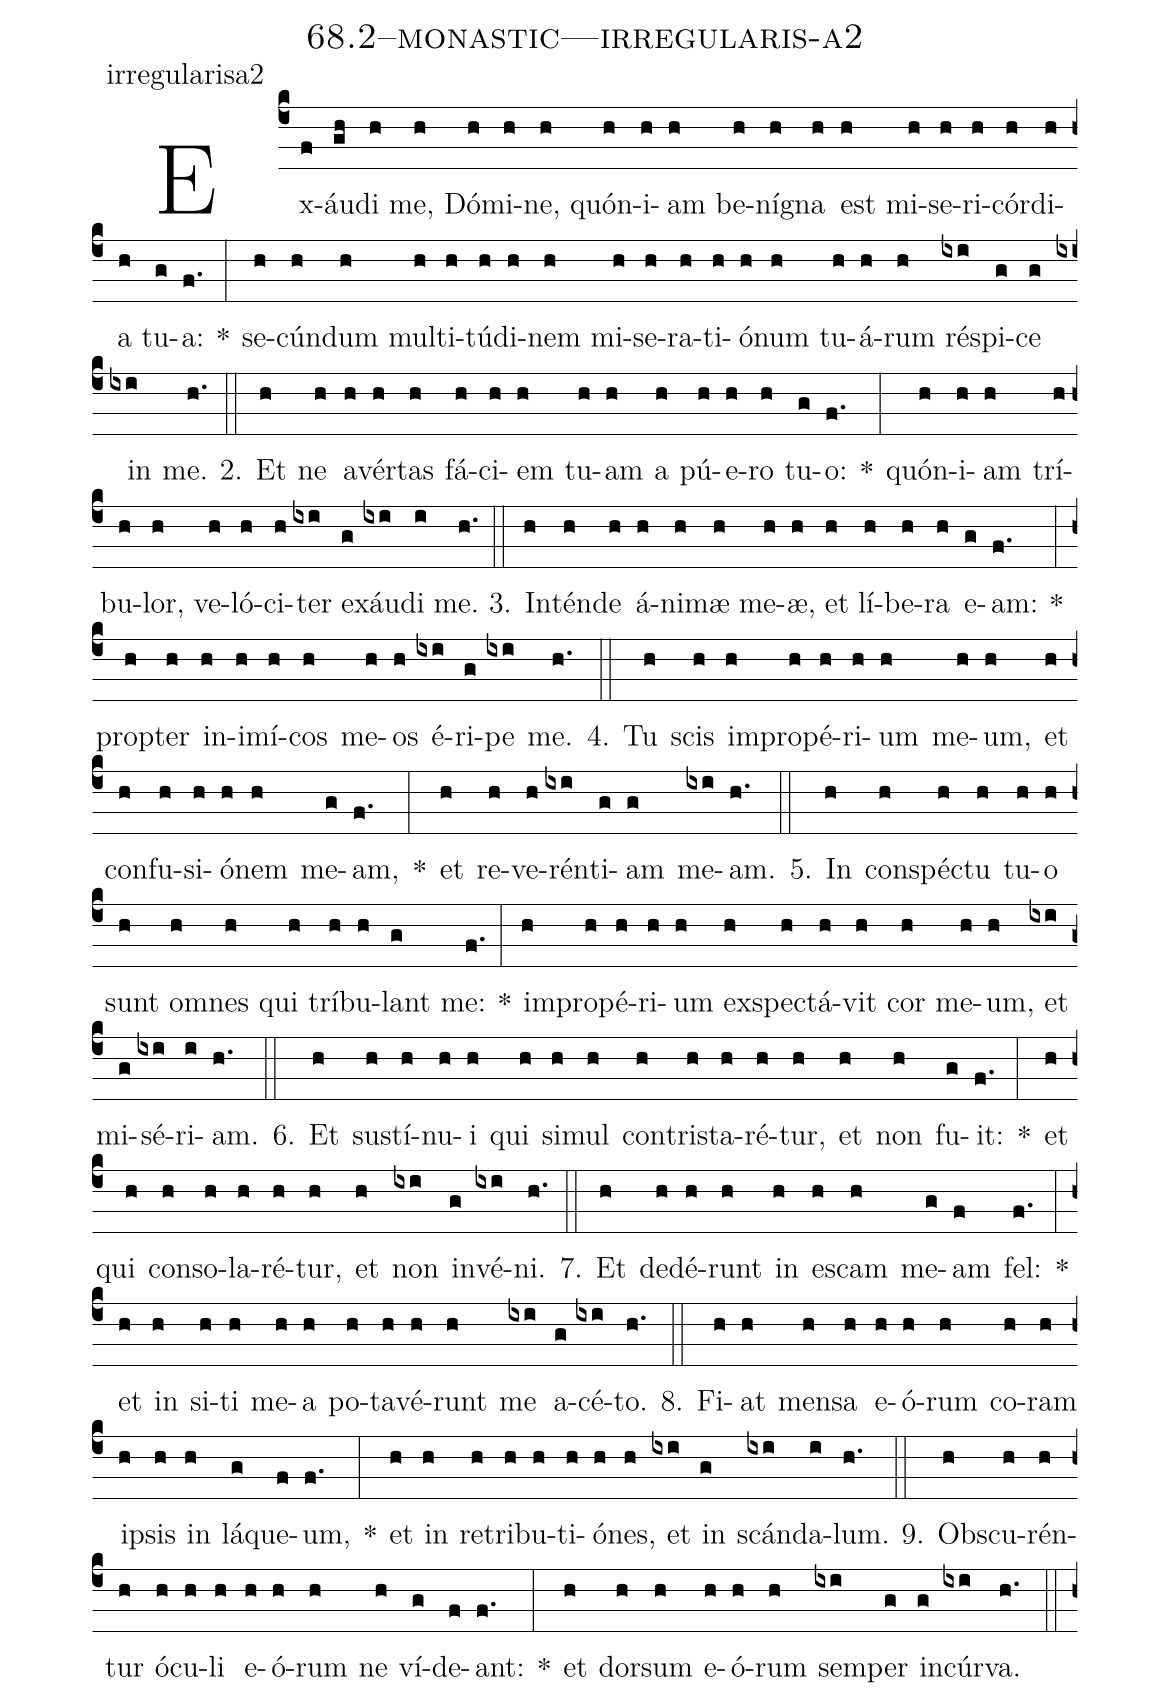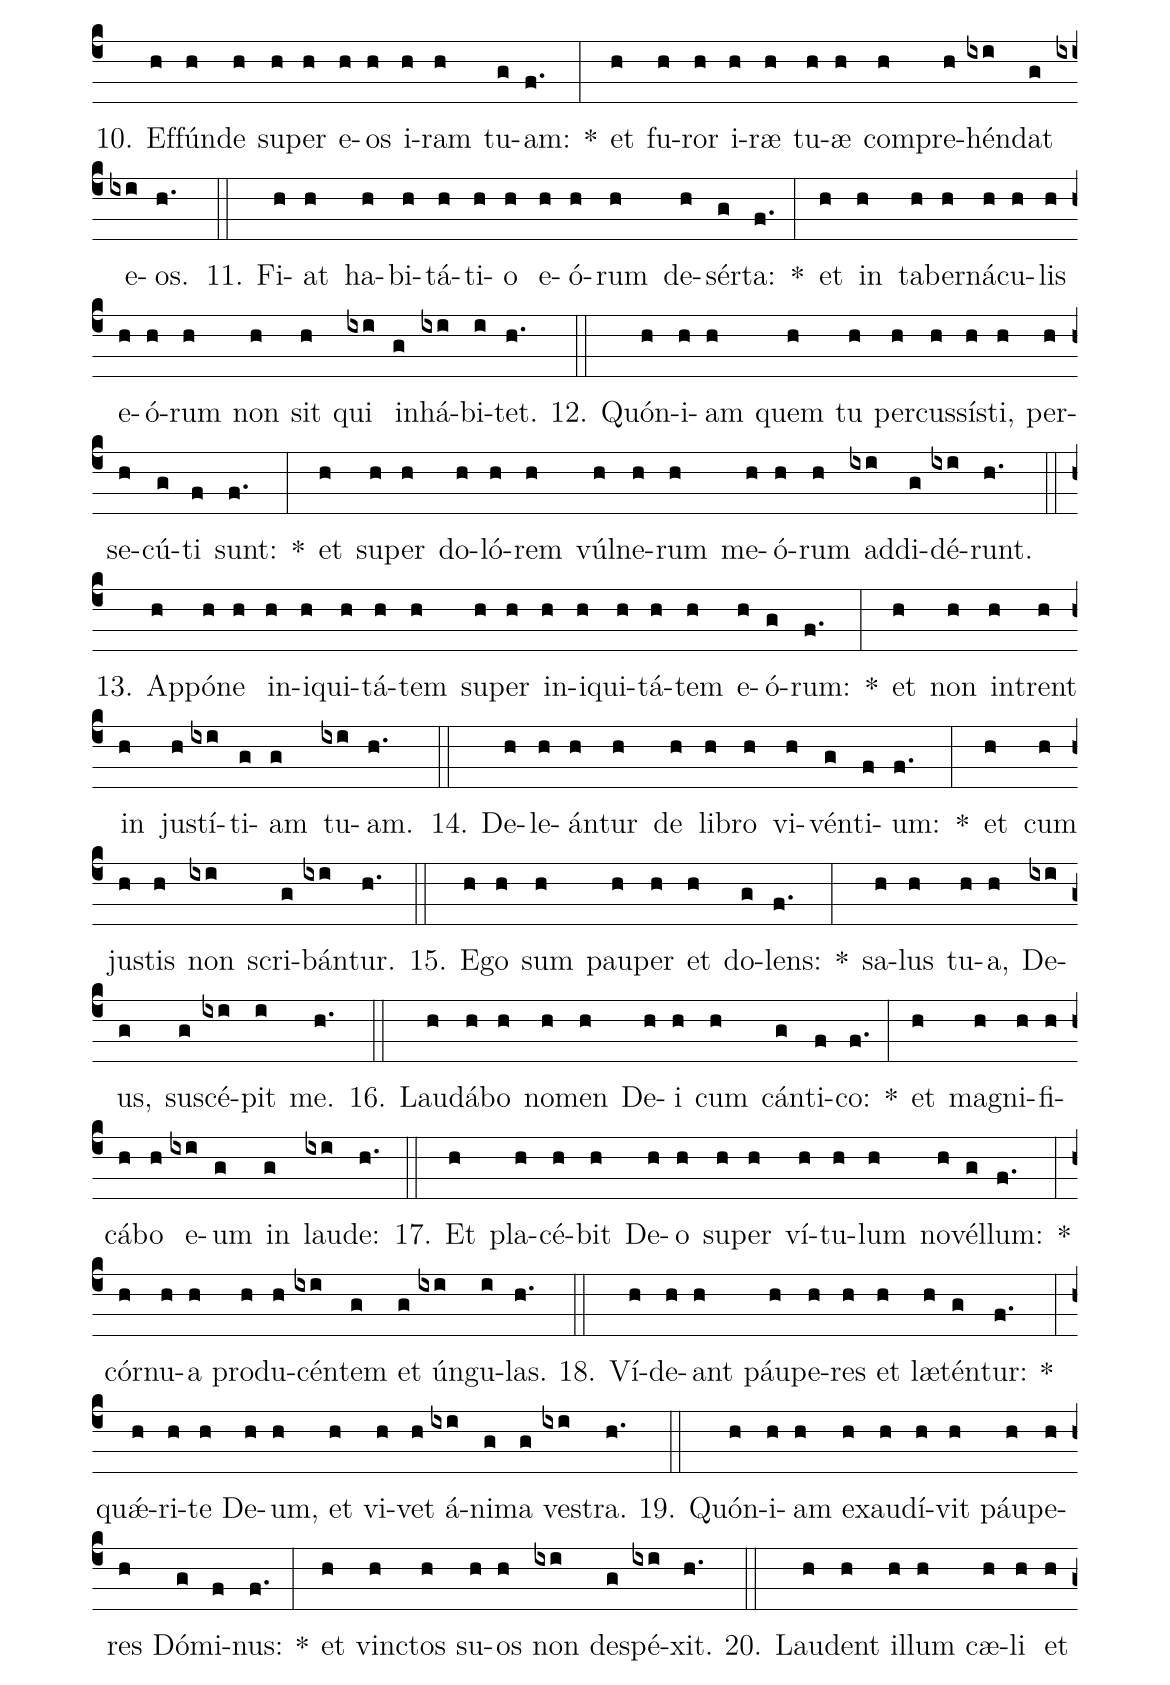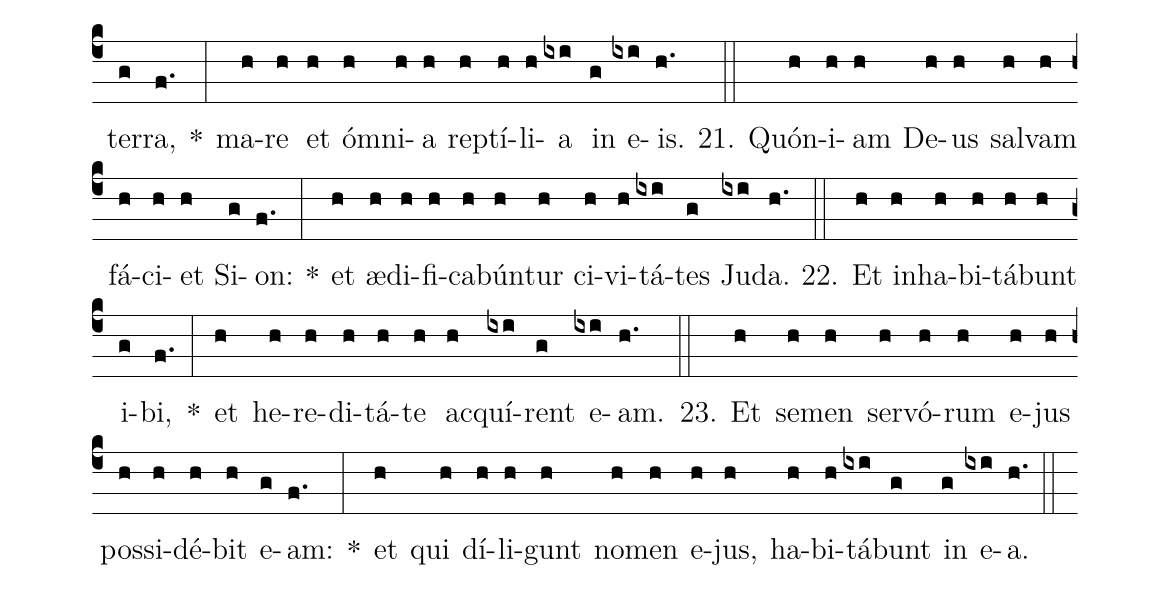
name: 68.2--monastic---irregularis-a2;
annotation: irregularisa2;
%%
(c4)Ex(f)áu(gh)di(h) me,(h) Dó(h)mi(h)ne,(h) quón(h)i(h)am(h) be(h)ní(h)gna(h) est(h) mi(h)se(h)ri(h)cór(h)di(h)a(h) tu(g)a:(f.) *(:) se(h)cún(h)dum(h) mul(h)ti(h)tú(h)di(h)nem(h) mi(h)se(h)ra(h)ti(h)ó(h)num(h) tu(h)á(h)rum(h) ré(ixi)spi(g)ce(g) in(ixi) me.(h.) (::)
2. Et(h) ne(h) a(h)vér(h)tas(h) fá(h)ci(h)em(h) tu(h)am(h) a(h) pú(h)e(h)ro(h) tu(g)o:(f.) *(:) quón(h)i(h)am(h) trí(h)bu(h)lor,(h) ve(h)ló(h)ci(h)ter(ixi) ex(g)áu(ixi)di(i) me.(h.) (::)
3. In(h)tén(h)de(h) á(h)ni(h)mæ(h) me(h)æ,(h) et(h) lí(h)be(h)ra(h) e(g)am:(f.) *(:) prop(h)ter(h) in(h)i(h)mí(h)cos(h) me(h)os(h) é(ixi)ri(g)pe(ixi) me.(h.) (::)
4. Tu(h) scis(h) im(h)pro(h)pé(h)ri(h)um(h) me(h)um,(h) et(h) con(h)fu(h)si(h)ó(h)nem(h) me(g)am,(f.) *(:) et(h) re(h)ve(h)rén(ixi)ti(g)am(g) me(ixi)am.(h.) (::)
5. In(h) con(h)spéc(h)tu(h) tu(h)o(h) sunt(h) om(h)nes(h) qui(h) trí(h)bu(h)lant(g) me:(f.) *(:) im(h)pro(h)pé(h)ri(h)um(h) ex(h)spec(h)tá(h)vit(h) cor(h) me(h)um,(h) et(ixi) mi(g)sé(ixi)ri(i)am.(h.) (::)
6. Et(h) sus(h)tí(h)nu(h)i(h) qui(h) si(h)mul(h) con(h)tris(h)ta(h)ré(h)tur,(h) et(h) non(h) fu(g)it:(f.) *(:) et(h) qui(h) con(h)so(h)la(h)ré(h)tur,(h) et(h) non(ixi) in(g)vé(ixi)ni.(h.) (::)
7. Et(h) de(h)dé(h)runt(h) in(h) es(h)cam(h) me(g)am(f) fel:(f.) *(:) et(h) in(h) si(h)ti(h) me(h)a(h) po(h)ta(h)vé(h)runt(h) me(ixi) a(g)cé(ixi)to.(h.) (::)
8. Fi(h)at(h) men(h)sa(h) e(h)ó(h)rum(h) co(h)ram(h) ip(h)sis(h) in(h) lá(g)que(f)um,(f.) *(:) et(h) in(h) re(h)tri(h)bu(h)ti(h)ó(h)nes,(h) et(ixi) in(g) scán(ixi)da(i)lum.(h.) (::)
9. Obs(h)cu(h)rén(h)tur(h) ó(h)cu(h)li(h) e(h)ó(h)rum(h) ne(h) ví(g)de(f)ant:(f.) *(:) et(h) dor(h)sum(h) e(h)ó(h)rum(h) sem(ixi)per(g) in(g)cúr(ixi)va.(h.) (::)
10. Ef(h)fún(h)de(h) su(h)per(h) e(h)os(h) i(h)ram(h) tu(g)am:(f.) *(:) et(h) fu(h)ror(h) i(h)ræ(h) tu(h)æ(h) com(h)pre(h)hén(ixi)dat(g) e(ixi)os.(h.) (::)
11. Fi(h)at(h) ha(h)bi(h)tá(h)ti(h)o(h) e(h)ó(h)rum(h) de(h)sér(g)ta:(f.) *(:) et(h) in(h) ta(h)ber(h)ná(h)cu(h)lis(h) e(h)ó(h)rum(h) non(h) sit(h) qui(ixi) in(g)há(ixi)bi(i)tet.(h.) (::)
12. Quón(h)i(h)am(h) quem(h) tu(h) per(h)cus(h)sís(h)ti,(h) per(h)se(h)cú(g)ti(f) sunt:(f.) *(:) et(h) su(h)per(h) do(h)ló(h)rem(h) vúl(h)ne(h)rum(h) me(h)ó(h)rum(h) ad(ixi)di(g)dé(ixi)runt.(h.) (::)
13. Ap(h)pó(h)ne(h) in(h)i(h)qui(h)tá(h)tem(h) su(h)per(h) in(h)i(h)qui(h)tá(h)tem(h) e(h)ó(g)rum:(f.) *(:) et(h) non(h) in(h)trent(h) in(h) jus(h)tí(ixi)ti(g)am(g) tu(ixi)am.(h.) (::)
14. De(h)le(h)án(h)tur(h) de(h) li(h)bro(h) vi(h)vén(g)ti(f)um:(f.) *(:) et(h) cum(h) jus(h)tis(h) non(ixi) scri(g)bán(ixi)tur.(h.) (::)
15. E(h)go(h) sum(h) pau(h)per(h) et(h) do(g)lens:(f.) *(:) sa(h)lus(h) tu(h)a,(h) De(ixi)us,(g) su(g)scé(ixi)pit(i) me.(h.) (::)
16. Lau(h)dá(h)bo(h) no(h)men(h) De(h)i(h) cum(h) cán(g)ti(f)co:(f.) *(:) et(h) ma(h)gni(h)fi(h)cá(h)bo(h) e(ixi)um(g) in(g) lau(ixi)de:(h.) (::)
17. Et(h) pla(h)cé(h)bit(h) De(h)o(h) su(h)per(h) ví(h)tu(h)lum(h) no(h)vél(g)lum:(f.) *(:) cór(h)nu(h)a(h) pro(h)du(h)cén(ixi)tem(g) et(g) ún(ixi)gu(i)las.(h.) (::)
18. Ví(h)de(h)ant(h) páu(h)pe(h)res(h) et(h) læ(h)tén(g)tur:(f.) *(:) quǽ(h)ri(h)te(h) De(h)um,(h) et(h) vi(h)vet(h) á(ixi)ni(g)ma(g) ves(ixi)tra.(h.) (::)
19. Quón(h)i(h)am(h) ex(h)au(h)dí(h)vit(h) páu(h)pe(h)res(h) Dó(g)mi(f)nus:(f.) *(:) et(h) vinc(h)tos(h) su(h)os(h) non(ixi) de(g)spé(ixi)xit.(h.) (::)
20. Lau(h)dent(h) il(h)lum(h) cæ(h)li(h) et(h) ter(g)ra,(f.) *(:) ma(h)re(h) et(h) óm(h)ni(h)a(h) rep(h)tí(h)li(h)a(ixi) in(g) e(ixi)is.(h.) (::)
21. Quón(h)i(h)am(h) De(h)us(h) sal(h)vam(h) fá(h)ci(h)et(h) Si(g)on:(f.) *(:) et(h) æ(h)di(h)fi(h)ca(h)bún(h)tur(h) ci(h)vi(h)tá(ixi)tes(g) Ju(ixi)da.(h.) (::)
22. Et(h) in(h)ha(h)bi(h)tá(h)bunt(h) i(g)bi,(f.) *(:) et(h) he(h)re(h)di(h)tá(h)te(h) ac(h)quí(ixi)rent(g) e(ixi)am.(h.) (::)
23. Et(h) se(h)men(h) ser(h)vó(h)rum(h) e(h)jus(h) pos(h)si(h)dé(h)bit(h) e(g)am:(f.) *(:) et(h) qui(h) dí(h)li(h)gunt(h) no(h)men(h) e(h)jus,(h) ha(h)bi(h)tá(ixi)bunt(g) in(g) e(ixi)a.(h.) (::)
